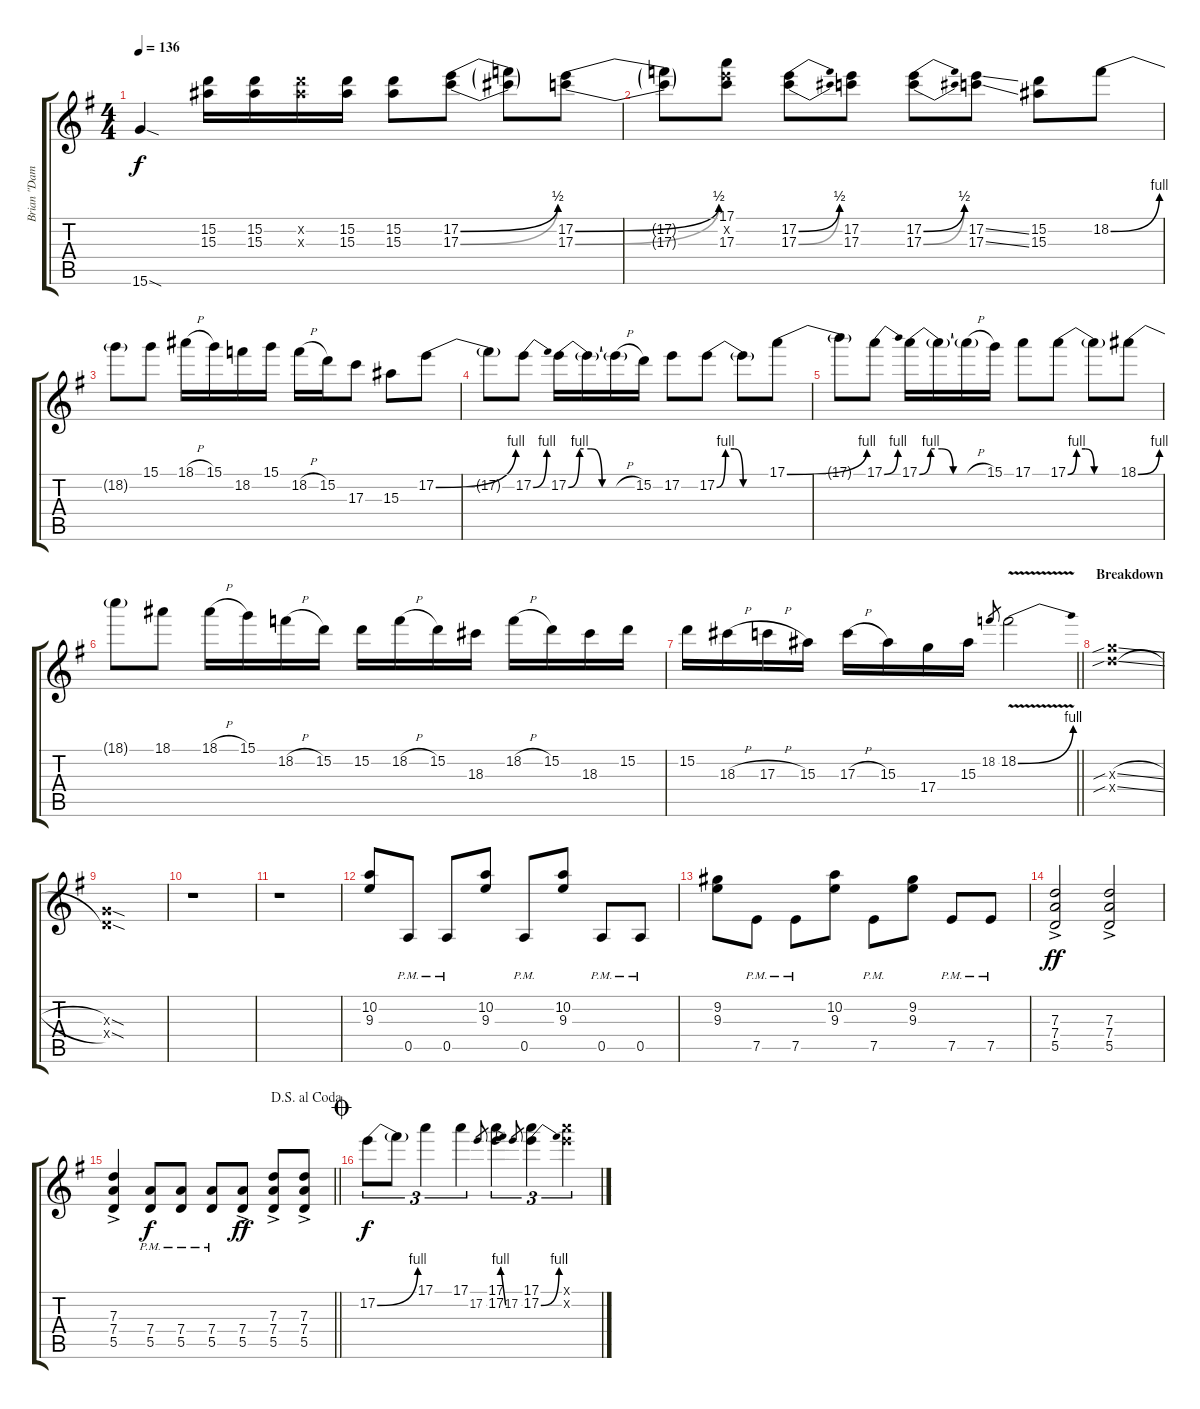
\track ("Brian \"Damage\" Forsythe RHY" "Brian \"Dam") {instrument distortionguitar}
\staff {score tabs}
\tuning (E4 B3 G3 D3 A2 E2) {hide}
\ts (4 4)
\tempo 136
\clef g2
\ks g
15.6{sod}.4{dy f} (15.2 15.3).16 (15.2 15.3).16 (15.2{x} 15.3{x}).16 (15.2 15.3).16 (15.2 15.3).8 (17.2{be (bend 0 0 60 2)} 17.3{be (bend 0 0 60 2)}).8 (17.2{t} 17.3{t}).8 (17.2{be (bend 0 0 60 2)} 17.3{be (bend 0 0 60 2)}).8 |
(17.2{t} 17.3{t}).8 (17.1 17.2{x} 17.3).8 (17.2{be (bend 0 0 60 2)} 17.3{be (bend 0 0 60 2)}).8 (17.2 17.3).8 (17.2{be (bend 0 0 60 2)} 17.3{be (bend 0 0 60 2)}).8 (17.2{ss} 17.3{ss}).8 (15.2 15.3).8 18.2{be (bend 0 0 60 4)}.8 |
18.2{t}.8 15.1.8 18.1{h}.16 15.1.16 18.2.16 15.1.16 18.2{h}.16 15.2.16 17.3.8 15.3.8 17.2{be (bend 0 0 60 4)}.8 |
17.2{t}.8 17.2{be (bend 0 0 60 4)}.8 17.2{be (custom 0 0 10 4 20 4 30 0 60 0)}.16 17.2{t}.16 17.2{h t}.16 15.2.16 17.2.8 17.2{be (custom 0 0 10 4 20 4 30 0 60 0)}.8 17.2{t}.8 17.1{be (bend 0 0 60 4)}.8 |
17.1{t}.8 17.1{be (bend 0 0 60 4)}.8 17.1{be (custom 0 0 10 4 20 4 30 0 60 0)}.16 17.1{t}.16 17.1{h t}.16 15.1.16 17.1.8 17.1{be (custom 0 0 10 4 20 4 30 0 60 0)}.8 17.1{t}.8 18.1{be (bend 0 0 60 4)}.8 |
18.1{t}.8 18.1.8 18.1{h}.16 15.1.16 18.2{h}.16 15.2.16 15.2.16 18.2{h}.16 15.2.16 18.3.16 18.2{h}.16 15.2.16 18.3.16 15.2.16 |
\barLineRight lightlight
15.2.16 18.3{h}.16 17.3{h}.16 15.3.16 17.3{h}.16 15.3.16 17.4.16 15.3.16 18.2.8{gr} 18.2{be (bend 0 0 60 4) v}.2 |
\section ("" "Breakdown")
(12.3{sib sl x} 12.4{sib sl x}).1 |
(0.3{sod x} 0.4{sod x}).1 |
r.1 |
r.1 |
(10.2 9.3).8 0.5{pm}.8 0.5{pm}.8 (10.2 9.3).8 0.5{pm}.8 (10.2 9.3).8 0.5{pm}.8 0.5{pm}.8 |
(9.2 9.3).8 7.5{pm}.8 7.5{pm}.8 (10.2 9.3).8 7.5{pm}.8 (9.2 9.3).8 7.5{pm}.8 7.5{pm}.8 |
(7.3 7.4 5.5{ac}).2{dy ff} (7.3 7.4 5.5{ac}).2 |
\jump dalsegnoalcoda
\barLineRight lightlight
(7.3 7.4 5.5{ac}).4 (7.4{pm} 5.5{pm}).8{dy f} (7.4{pm} 5.5{pm}).8 (7.4{pm} 5.5{pm}).8 (7.4{ac} 5.5).8{dy ff} (7.3{ac} 7.4 5.5).8 (7.3{ac} 7.4 5.5).8 |
\jump coda
17.2{be (bend 0 0 60 4)}.8{tu (3 2) dy f} 17.2{t}.8{tu (3 2)} 17.1.4{tu (3 2)} 17.1.4{tu (3 2)} 17.2.8{gr} (17.1 17.2{be (bend 0 0 60 4)}).4{tu (3 2)} 17.2.8{gr} (17.1 17.2{be (bend 0 0 60 4)}).4{tu (3 2)} (17.1{x} 17.2{x}).4{tu (3 2)}
